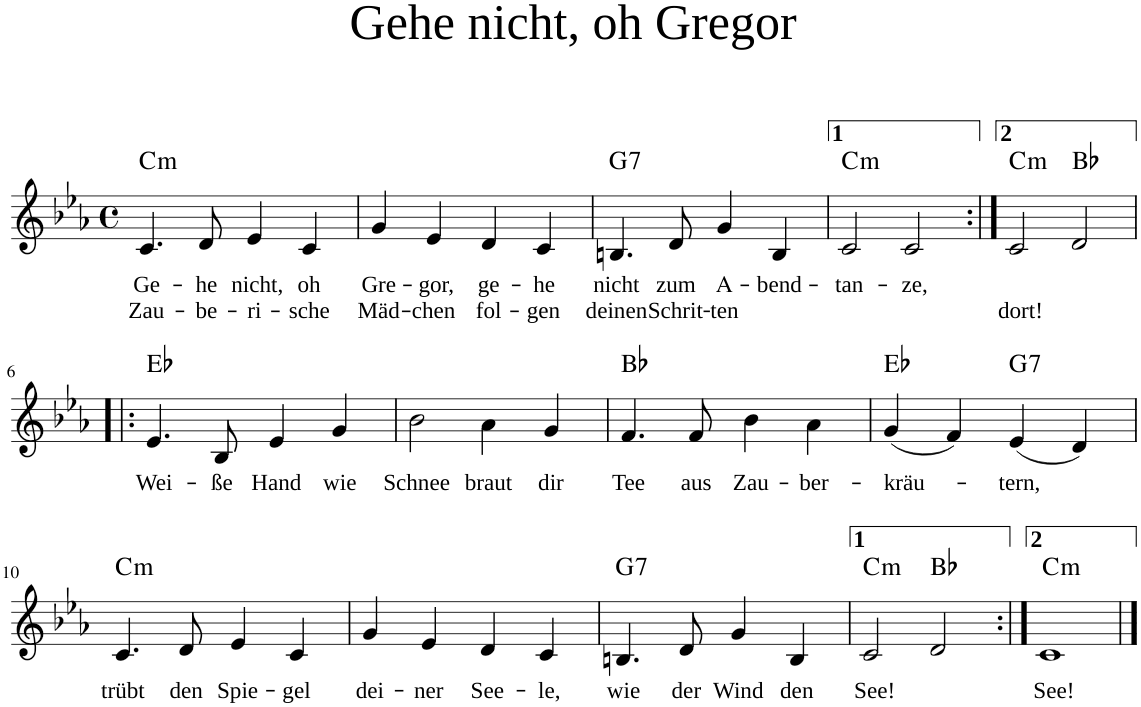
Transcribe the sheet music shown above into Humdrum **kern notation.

**kern	**text	**text	**harte
*part1	*part1	*part1	*part1
*staff1	*staff1	*staff1	*
*I"Piano	*	*	*
*I'Pno	*	*	*
*clefG2	*	*	*
*k[b-e-a-]	*	*	*
*M4/4	*	*	*
*met(c)	*	*	*
=1	=1	=1	=1
!	!LO:LY:b	!LO:LY:b	!LO:H:kt=m
4.c/	Ge-	Zau-	C:min
!	!LO:LY:b	!LO:LY:b	!
8d/	-he	-be-	.
!	!LO:LY:b	!LO:LY:b	!
4e-/	nicht,	-ri-	.
!	!LO:LY:b	!LO:LY:b	!
4c/	oh	-sche	.
=2	=2	=2	=2
!	!LO:LY:b	!LO:LY:b	!
4g/	Gre-	Mäd-	.
!	!LO:LY:b	!LO:LY:b	!
4e-/	-gor,	-chen	.
!	!LO:LY:b	!LO:LY:b	!
4d/	ge-	fol-	.
!	!LO:LY:b	!LO:LY:b	!
4c/	-he	-gen	.
=3	=3	=3	=3
!	!LO:LY:b	!LO:LY:b	!LO:H:kt=7
4.Bn/	nicht	deinen	G:7
!	!LO:LY:b	!LO:LY:b	!
8d/	zum	Schrit-	.
!	!LO:LY:b	!LO:LY:b	!
4g/	A-	-ten	.
!	!LO:LY:b	!	!
4B/	-bend-	.	.
=4	=4	=4	=4
!	!LO:LY:b	!	!LO:H:kt=m
2c/	-tan-	.	C:min
!	!LO:LY:b	!	!
2c/	-ze,	.	.
=5:|!	=5:|!	=5:|!	=5:|!
!	!	!LO:LY:b	!LO:H:kt=m
2c/	.	dort!	C:min
2d/	.	.	Bb:maj
!!LO:LB:g=z
=6!|:	=6!|:	=6!|:	=6!|:
!	!LO:LY:b	!	!
4.e-/	Wei-	.	Eb:maj
!	!LO:LY:b	!	!
8B-/	-ße	.	.
!	!LO:LY:b	!	!
4e-/	Hand	.	.
!	!LO:LY:b	!	!
4g/	wie	.	.
=7	=7	=7	=7
!	!LO:LY:b	!	!
2b-\	Schnee	.	.
!	!LO:LY:b	!	!
4a-\	braut	.	.
!	!LO:LY:b	!	!
4g/	dir	.	.
=8	=8	=8	=8
!	!LO:LY:b	!	!
4.f/	Tee	.	Bb:maj
!	!LO:LY:b	!	!
8f/	aus	.	.
!	!LO:LY:b	!	!
4b-\	Zau-	.	.
!	!LO:LY:b	!	!
4a-\	-ber-	.	.
=9	=9	=9	=9
!	!LO:LY:b	!	!
(4g/	-kräu-	.	Eb:maj
4f/)	.	.	.
!	!LO:LY:b	!	!LO:H:kt=7
(4e-/	-tern,	.	G:7
4d/)	.	.	.
!!LO:LB:g=z
=10	=10	=10	=10
!	!LO:LY:b	!	!LO:H:kt=m
4.c/	trübt	.	C:min
!	!LO:LY:b	!	!
8d/	den	.	.
!	!LO:LY:b	!	!
4e-/	Spie-	.	.
!	!LO:LY:b	!	!
4c/	-gel	.	.
=11	=11	=11	=11
!	!LO:LY:b	!	!
4g/	dei-	.	.
!	!LO:LY:b	!	!
4e-/	-ner	.	.
!	!LO:LY:b	!	!
4d/	See-	.	.
!	!LO:LY:b	!	!
4c/	-le,	.	.
=12	=12	=12	=12
!	!LO:LY:b	!	!LO:H:kt=7
4.Bn/	wie	.	G:7
!	!LO:LY:b	!	!
8d/	der	.	.
!	!LO:LY:b	!	!
4g/	Wind	.	.
!	!LO:LY:b	!	!
4B/	den	.	.
=13	=13	=13	=13
!	!LO:LY:b	!	!LO:H:kt=m
2c/	See!	.	C:min
2d/	.	.	Bb:maj
=14:|!	=14:|!	=14:|!	=14:|!
!	!LO:LY:b	!	!LO:H:kt=m
1c	See!	.	C:min
==	==	==	==
*-	*-	*-	*-
